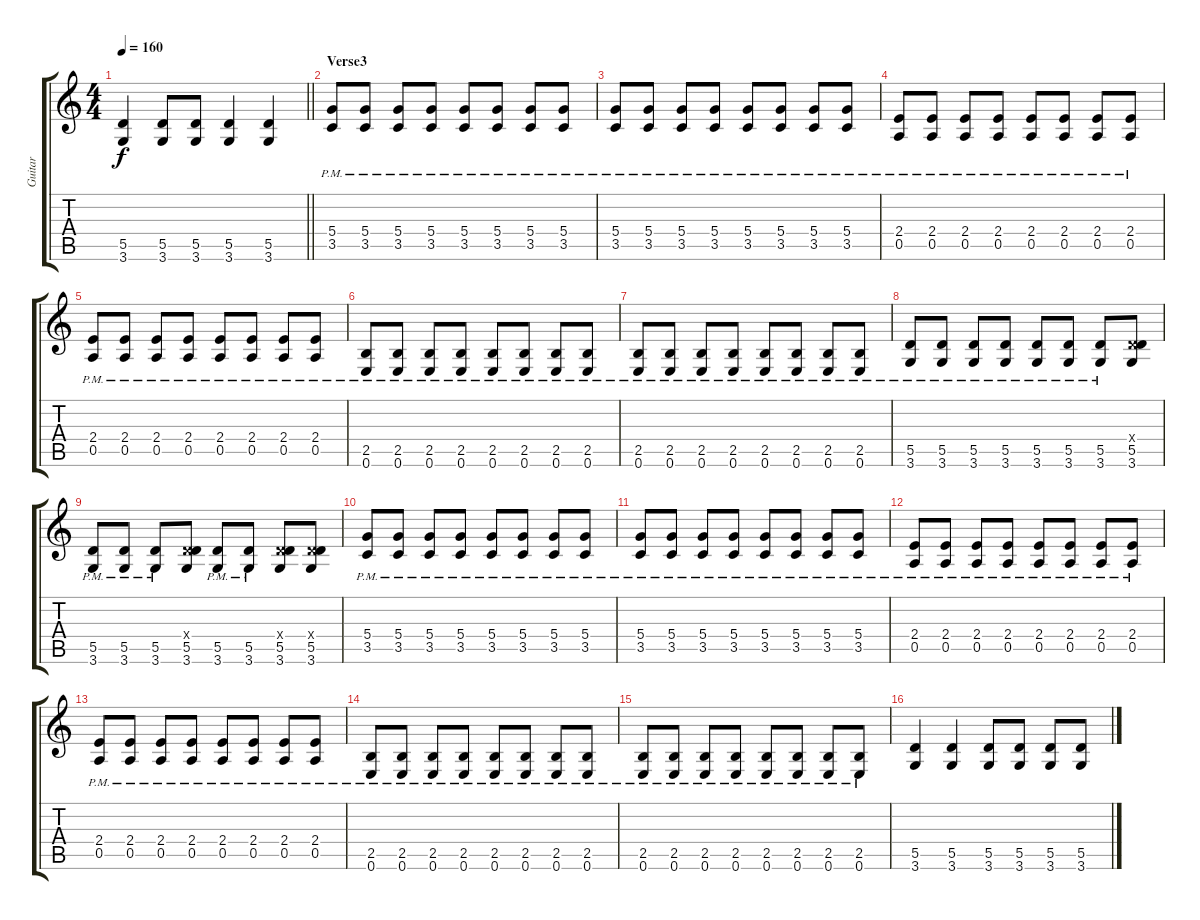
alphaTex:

\track ("Guitar" "Guitar") {instrument distortionguitar}
\staff {score tabs}
\tuning (E4 B3 G3 D3 A2 E2) {hide}
\ts (4 4)
\tempo 160
\clef g2
\barLineRight lightlight
\ks c
(5.5 3.6).4{dy f} (5.5 3.6).8 (5.5 3.6).8 (5.5 3.6).4 (5.5 3.6).4 |
\section ("" "Verse3")
(5.4{pm} 3.5{pm}).8 (5.4{pm} 3.5{pm}).8 (5.4{pm} 3.5{pm}).8 (5.4{pm} 3.5{pm}).8 (5.4{pm} 3.5{pm}).8 (5.4{pm} 3.5{pm}).8 (5.4{pm} 3.5{pm}).8 (5.4{pm} 3.5{pm}).8 |
(5.4{pm} 3.5{pm}).8 (5.4{pm} 3.5{pm}).8 (5.4{pm} 3.5{pm}).8 (5.4{pm} 3.5{pm}).8 (5.4{pm} 3.5{pm}).8 (5.4{pm} 3.5{pm}).8 (5.4{pm} 3.5{pm}).8 (5.4{pm} 3.5{pm}).8 |
(2.4{pm} 0.5{pm}).8 (2.4{pm} 0.5{pm}).8 (2.4{pm} 0.5{pm}).8 (2.4{pm} 0.5{pm}).8 (2.4{pm} 0.5{pm}).8 (2.4{pm} 0.5{pm}).8 (2.4{pm} 0.5{pm}).8 (2.4{pm} 0.5{pm}).8 |
(2.4{pm} 0.5{pm}).8 (2.4{pm} 0.5{pm}).8 (2.4{pm} 0.5{pm}).8 (2.4{pm} 0.5{pm}).8 (2.4{pm} 0.5{pm}).8 (2.4{pm} 0.5{pm}).8 (2.4{pm} 0.5{pm}).8 (2.4{pm} 0.5{pm}).8 |
(2.5{pm} 0.6{pm}).8 (2.5{pm} 0.6{pm}).8 (2.5{pm} 0.6{pm}).8 (2.5{pm} 0.6{pm}).8 (2.5{pm} 0.6{pm}).8 (2.5{pm} 0.6{pm}).8 (2.5{pm} 0.6{pm}).8 (2.5{pm} 0.6{pm}).8 |
(2.5{pm} 0.6{pm}).8 (2.5{pm} 0.6{pm}).8 (2.5{pm} 0.6{pm}).8 (2.5{pm} 0.6{pm}).8 (2.5{pm} 0.6{pm}).8 (2.5{pm} 0.6{pm}).8 (2.5{pm} 0.6{pm}).8 (2.5{pm} 0.6{pm}).8 |
(5.5{pm} 3.6{pm}).8 (5.5{pm} 3.6{pm}).8 (5.5{pm} 3.6{pm}).8 (5.5{pm} 3.6{pm}).8 (5.5{pm} 3.6{pm}).8 (5.5{pm} 3.6{pm}).8 (5.5{pm} 3.6{pm}).8 (0.4{x} 5.5 3.6).8 |
(5.5{pm} 3.6{pm}).8 (5.5{pm} 3.6{pm}).8 (5.5{pm} 3.6{pm}).8 (0.4{x} 5.5 3.6).8 (5.5{pm} 3.6{pm}).8 (5.5{pm} 3.6{pm}).8 (0.4{x} 5.5 3.6).8 (0.4{x} 5.5 3.6).8 |
(5.4{pm} 3.5{pm}).8 (5.4{pm} 3.5{pm}).8 (5.4{pm} 3.5{pm}).8 (5.4{pm} 3.5{pm}).8 (5.4{pm} 3.5{pm}).8 (5.4{pm} 3.5{pm}).8 (5.4{pm} 3.5{pm}).8 (5.4{pm} 3.5{pm}).8 |
(5.4{pm} 3.5{pm}).8 (5.4{pm} 3.5{pm}).8 (5.4{pm} 3.5{pm}).8 (5.4{pm} 3.5{pm}).8 (5.4{pm} 3.5{pm}).8 (5.4{pm} 3.5{pm}).8 (5.4{pm} 3.5{pm}).8 (5.4{pm} 3.5{pm}).8 |
(2.4{pm} 0.5{pm}).8 (2.4{pm} 0.5{pm}).8 (2.4{pm} 0.5{pm}).8 (2.4{pm} 0.5{pm}).8 (2.4{pm} 0.5{pm}).8 (2.4{pm} 0.5{pm}).8 (2.4{pm} 0.5{pm}).8 (2.4{pm} 0.5{pm}).8 |
(2.4{pm} 0.5{pm}).8 (2.4{pm} 0.5{pm}).8 (2.4{pm} 0.5{pm}).8 (2.4{pm} 0.5{pm}).8 (2.4{pm} 0.5{pm}).8 (2.4{pm} 0.5{pm}).8 (2.4{pm} 0.5{pm}).8 (2.4{pm} 0.5{pm}).8 |
(2.5{pm} 0.6{pm}).8 (2.5{pm} 0.6{pm}).8 (2.5{pm} 0.6{pm}).8 (2.5{pm} 0.6{pm}).8 (2.5{pm} 0.6{pm}).8 (2.5{pm} 0.6{pm}).8 (2.5{pm} 0.6{pm}).8 (2.5{pm} 0.6{pm}).8 |
(2.5{pm} 0.6{pm}).8 (2.5{pm} 0.6{pm}).8 (2.5{pm} 0.6{pm}).8 (2.5{pm} 0.6{pm}).8 (2.5{pm} 0.6{pm}).8 (2.5{pm} 0.6{pm}).8 (2.5{pm} 0.6{pm}).8 (2.5{pm} 0.6{pm}).8 |
(5.5 3.6).4 (5.5 3.6).4 (5.5 3.6).8 (5.5 3.6).8 (5.5 3.6).8 (5.5 3.6).8
